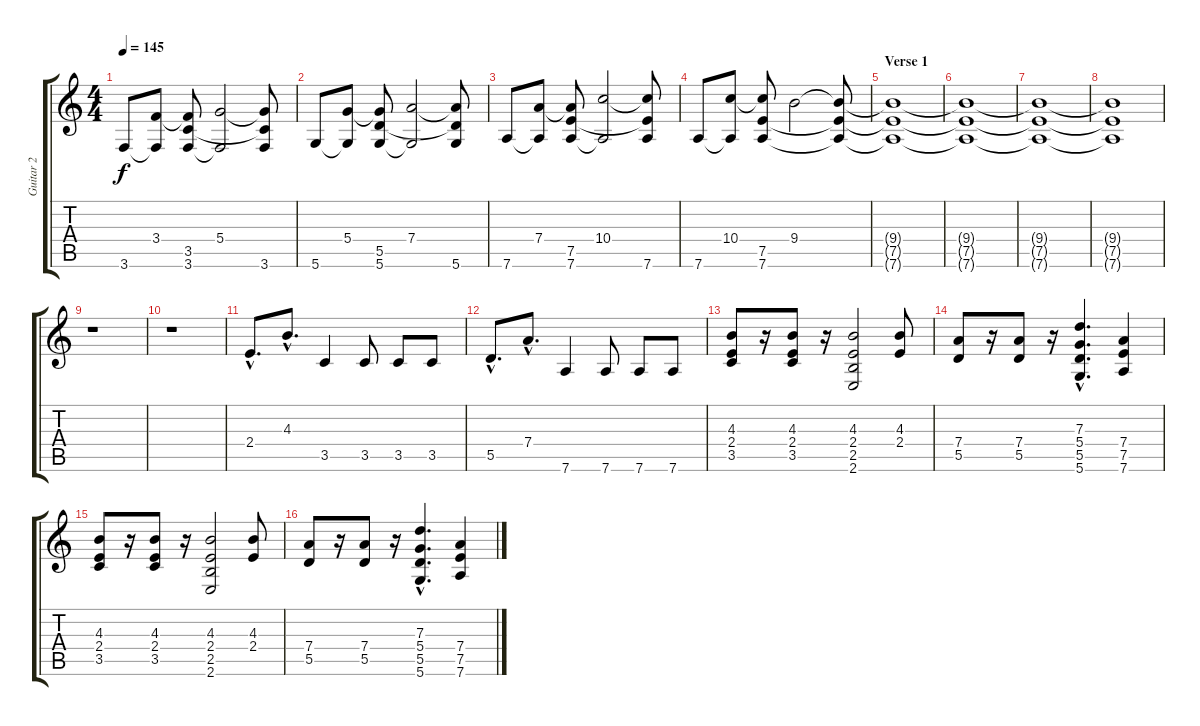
\track ("Guitar 2" "Guitar 2") {instrument overdrivenguitar}
\staff {score tabs}
\tuning (E4 B3 G3 D3 A2 D2) {hide}
\ts (4 4)
\tempo 145
\clef g2
\ks c
3.6.8{dy f} (3.4 3.6{t}).8 (3.4{t} 3.5 3.6).8 (5.4 3.6{t}).2 (5.4{t} 3.5{t} 3.6).8 |
5.6.8 (5.4 5.6{t}).8 (5.4{t} 5.5 5.6).8 (7.4 5.6{t}).2 (7.4{t} 5.5{t} 5.6).8 |
7.6.8 (7.4 7.6{t}).8 (7.4{t} 7.5 7.6).8 (10.4 7.6{t}).2 (10.4{t} 7.5{t} 7.6).8 |
7.6.8 (10.4 7.6{t}).8 (10.4{t} 7.5 7.6).8 9.4.2 (9.4{t} 7.5{t} 7.6{t}).8{volume 7} |
\section ("" "Verse 1")
(9.4{t} 7.5{t} 7.6{t}).1 |
(9.4{t} 7.5{t} 7.6{t}).1 |
(9.4{t} 7.5{t} 7.6{t}).1{volume 1} |
(9.4{t} 7.5{t} 7.6{t}).1 |
r.1 |
r.1 |
2.4{hac}.8{d volume 13} 4.3{hac}.8{d} 3.5.4 3.5.8 3.5.8 3.5.8 |
5.5{hac}.8{d} 7.4{hac}.8{d} 7.6.4 7.6.8 7.6.8 7.6.8 |
(4.3 2.4 3.5).8 r.16 (4.3 2.4 3.5).8 r.16 (4.3 2.4 2.5 2.6).2 (4.3 2.4).8 |
(7.4 5.5).8 r.16 (7.4 5.5).8 r.16 (7.3{hac} 5.4{hac} 5.5{hac} 5.6{hac}).4{d} (7.4 7.5 7.6).4 |
(4.3 2.4 3.5).8 r.16 (4.3 2.4 3.5).8 r.16 (4.3 2.4 2.5 2.6).2 (4.3 2.4).8 |
(7.4 5.5).8 r.16 (7.4 5.5).8 r.16 (7.3{hac} 5.4{hac} 5.5{hac} 5.6{hac}).4{d} (7.4 7.5 7.6).4
